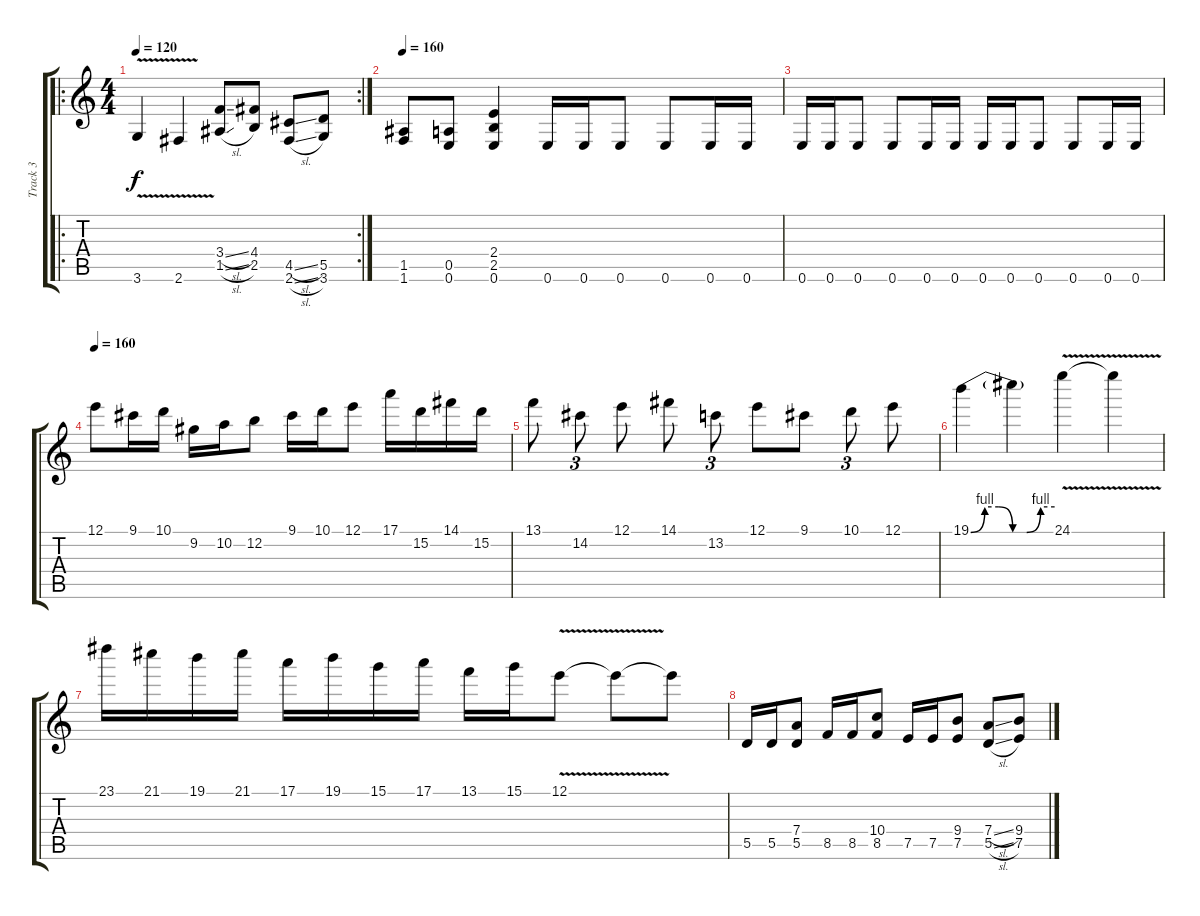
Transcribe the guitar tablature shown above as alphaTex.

\track ("Track 3" "Track 3") {instrument distortionguitar}
\staff {score tabs}
\tuning (E4 B3 G3 D3 A2 E2) {hide}
\ro
\rc 2
\ts (4 4)
\tempo 120
\clef g2
\ks c
3.6{v}.4{dy f} 2.6{v}.4 (3.4{sl} 1.5{sl}).8 (4.4 2.5).8 (4.5{sl} 2.6{sl}).8 (5.5 3.6).8 |
\tempo 160
(1.5 1.6).8 (0.5 0.6).8 (2.4 2.5 0.6).4 0.6.16 0.6.16 0.6.8 0.6.8 0.6.16 0.6.16 |
0.6.16 0.6.16 0.6.8 0.6.8 0.6.16 0.6.16 0.6.16 0.6.16 0.6.8 0.6.8 0.6.16 0.6.16 |
\tempo 160
12.1.8 9.1.16 10.1.16 9.2.16 10.2.16 12.2.8 9.1.16 10.1.16 12.1.8 17.1.16 15.2.16 14.1.16 15.2.16 |
13.1.8 14.2.8{tu (3 2)} 12.1.8 14.1.8 13.2.8{tu (3 2)} 12.1.8 9.1.8 10.1.8{tu (3 2)} 12.1.8 |
19.1{be (custom 0 0 10 4 20 4 30 0 40 0 50 4 60 4)}.4 19.1{t}.4 24.1{v}.4 24.1{t}.4 |
23.1.16 21.1.16 19.1.16 21.1.16 17.1.16 19.1.16 15.1.16 17.1.16 13.1.16 15.1.16 12.1{v}.8 12.1{t}.8 12.1{t}.8 |
5.5.16 5.5.16 (7.4 5.5).8 8.5.16 8.5.16 (10.4 8.5).8 7.5.16 7.5.16 (9.4 7.5).8 (7.4{sl} 5.5{sl}).8 (9.4 7.5).8
